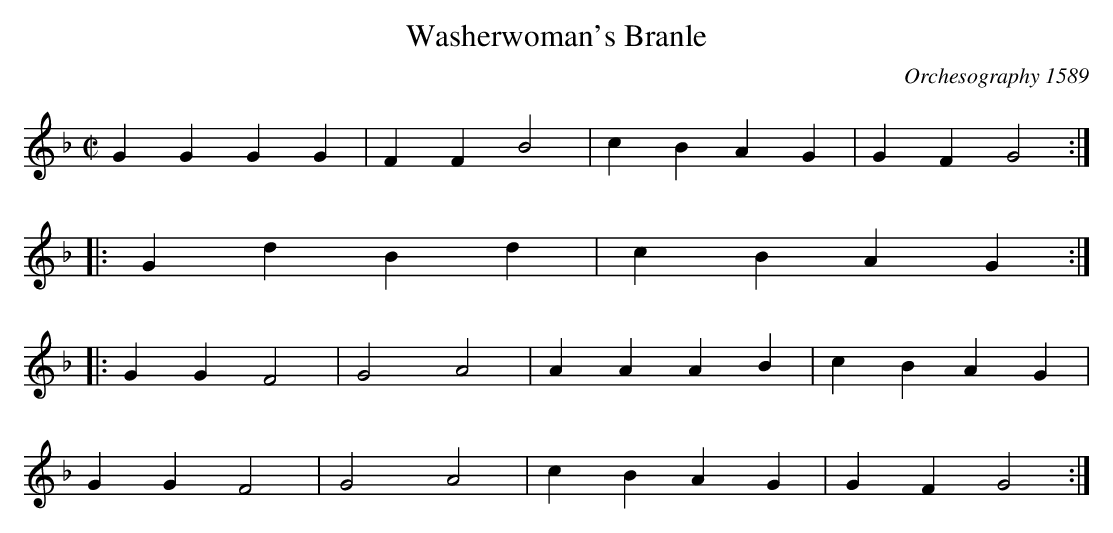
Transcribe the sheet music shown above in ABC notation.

X:1
T:Washerwoman's Branle
C:Orchesography 1589
L:1/4
M:C|
K:G dorian
GG GG | FF B2 | cB AG | GF G2 ::
Gd Bd | cB AG ::
GG F2 | G2 A2 | AA AB | cB AG |
GG F2 | G2 A2 | cB AG | GF G2 :|
